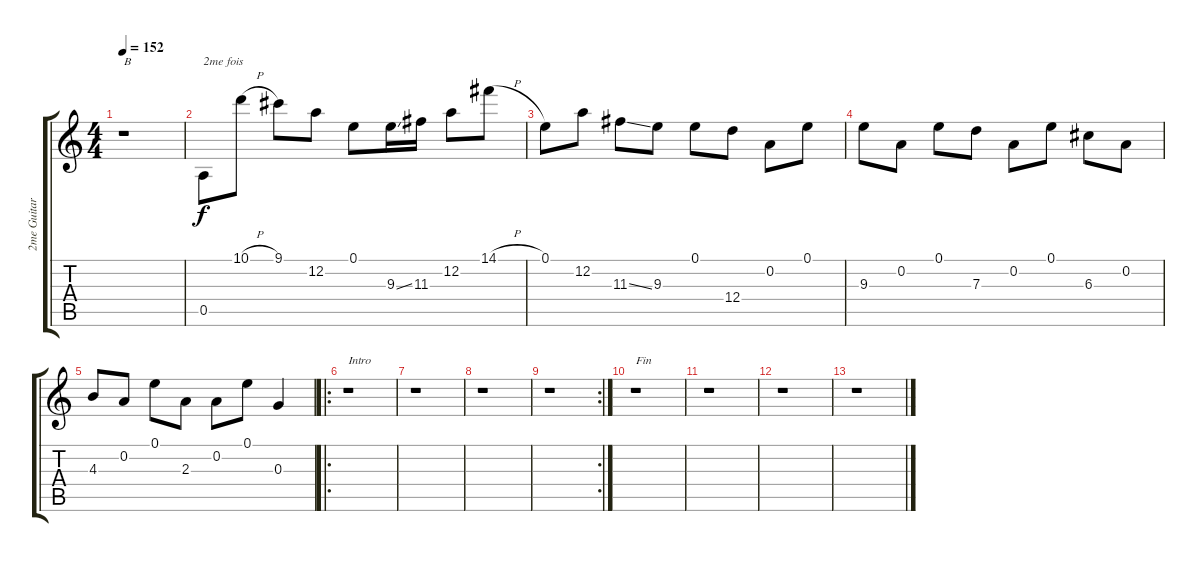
\track ("2me Guitare" "2me Guitar") {instrument acousticguitarsteel}
\staff {score tabs}
\tuning (E4 A3 G3 D3 A2 D2) {hide}
\ts (4 4)
\tempo 152
\clef g2
\ks c
r.1{txt "B" dy f} |
0.5.8{txt "2me fois"} 10.1{h}.8 9.1.8 12.2.8 0.1.8 9.3{ss}.16 11.3.16 12.2.8 14.1{h}.8 |
0.1.8 12.2.8 11.3{ss}.8 9.3.8 0.1.8 12.4.8 0.2.8 0.1.8 |
9.3.8 0.2.8 0.1.8 7.3.8 0.2.8 0.1.8 6.3.8 0.2.8 |
4.3.8 0.2.8 0.1.8 2.3.8 0.2.8 0.1.8 0.3.4 |
\ro
r.1{txt "Intro"} |
r.1 |
r.1 |
\rc 2
r.1 |
r.1{txt "Fin"} |
r.1 |
r.1 |
r.1
